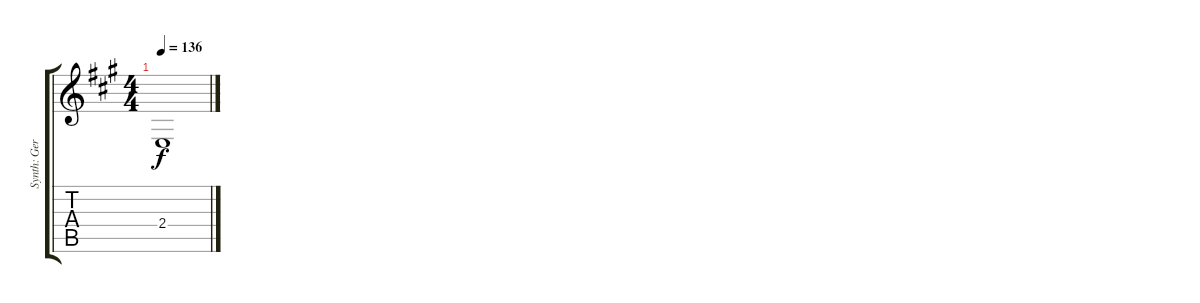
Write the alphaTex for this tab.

\track ("Synth: Gerald" "Synth: Ger") {instrument stringensemble1}
\staff {score tabs}
\tuning (E4 B3 G3 D3 A2 E2) {hide}
\ts (4 4)
\tempo 136
\clef g2
\ks a
2.4{t}.1{dy f}
